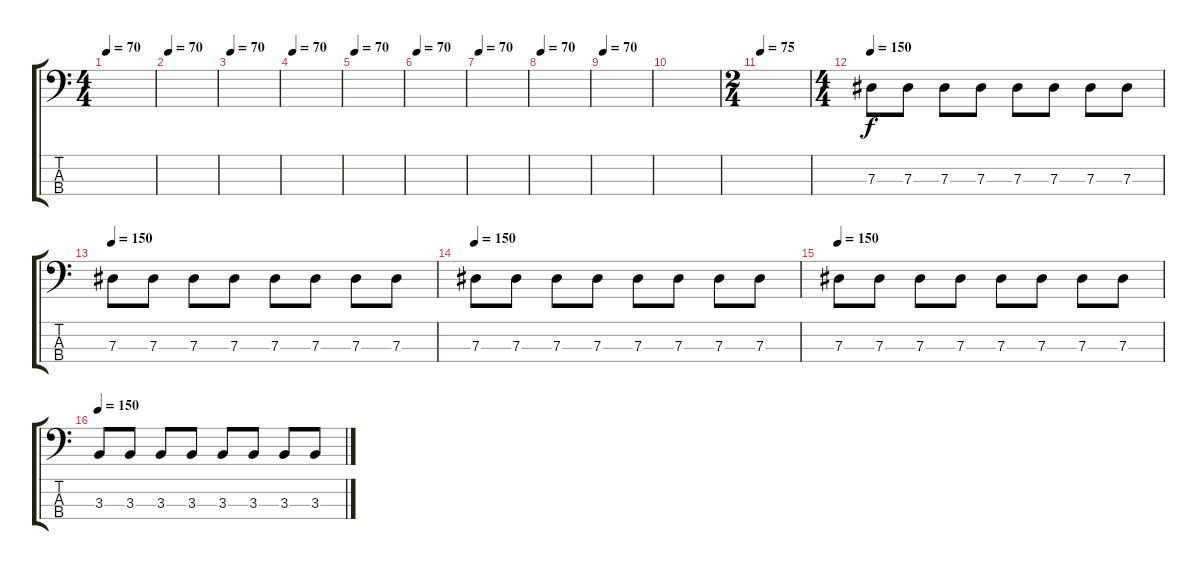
\track "" {instrument electricbasspick}
\staff {score tabs}
\tuning (Gb2 Db2 Ab1 Eb1) {hide}
\ts (4 4)
\tempo 70
\clef f4
\ks c
|
\tempo 70
|
\tempo 70
|
\tempo 70
|
\tempo 70
|
\tempo 70
|
\tempo 70
|
\tempo 70
|
\tempo 70
|
|
\ts (2 4)
\tempo 75
|
\ts (4 4)
\tempo 150
7.3.8 7.3.8 7.3.8 7.3.8 7.3.8 7.3.8 7.3.8 7.3.8 |
\tempo 150
7.3.8 7.3.8 7.3.8 7.3.8 7.3.8 7.3.8 7.3.8 7.3.8 |
\tempo 150
7.3.8 7.3.8 7.3.8 7.3.8 7.3.8 7.3.8 7.3.8 7.3.8 |
\tempo 150
7.3.8 7.3.8 7.3.8 7.3.8 7.3.8 7.3.8 7.3.8 7.3.8 |
\tempo 150
3.3.8 3.3.8 3.3.8 3.3.8 3.3.8 3.3.8 3.3.8 3.3.8
